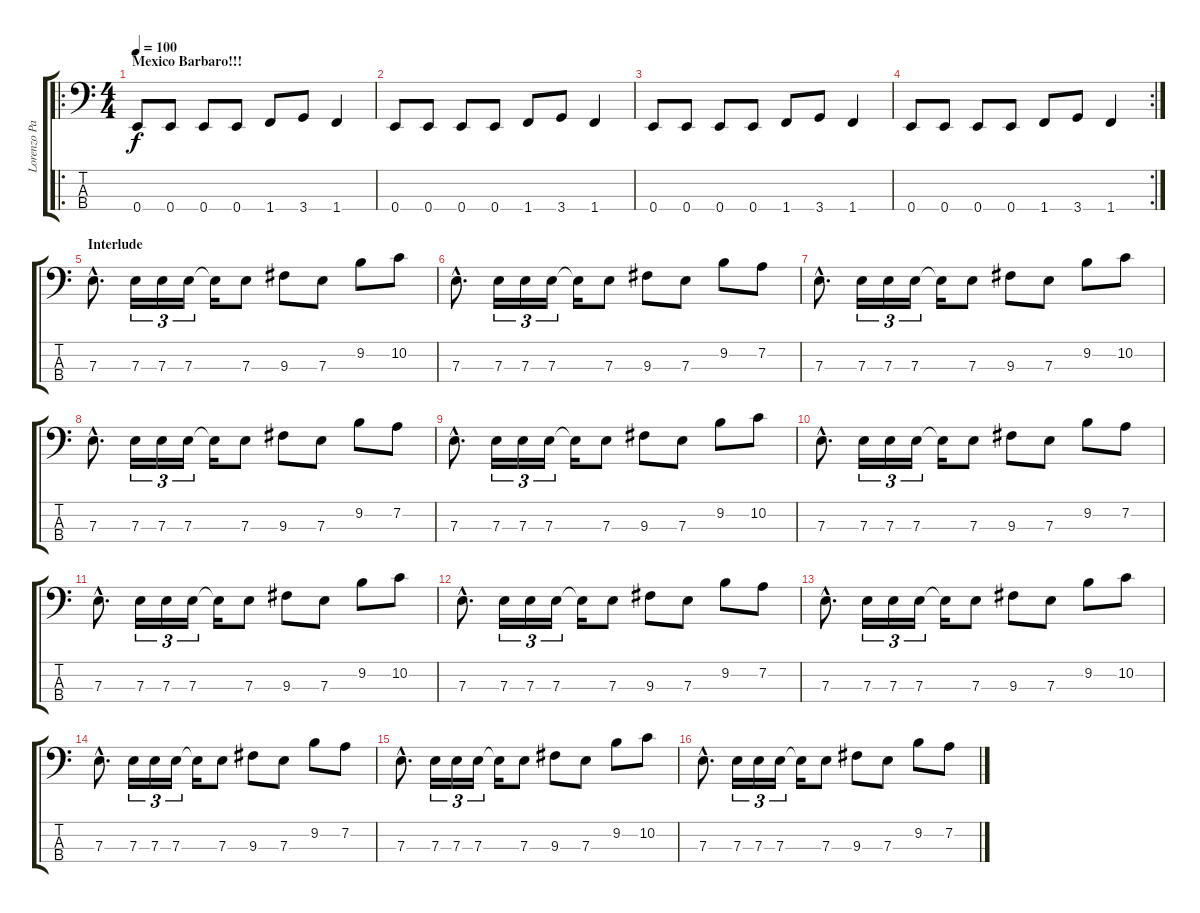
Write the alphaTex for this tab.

\track ("Lorenzo Partida" "Lorenzo Pa") {instrument electricbasspick}
\staff {score tabs}
\tuning (G2 D2 A1 E1) {hide}
\ro
\ts (4 4)
\section ("" "Mexico Barbaro!!!")
\tempo 100
\clef f4
\ks c
0.4.8{dy f} 0.4.8 0.4.8 0.4.8 1.4.8 3.4.8 1.4.4 |
0.4.8 0.4.8 0.4.8 0.4.8 1.4.8 3.4.8 1.4.4 |
0.4.8 0.4.8 0.4.8 0.4.8 1.4.8 3.4.8 1.4.4 |
\rc 2
0.4.8 0.4.8 0.4.8 0.4.8 1.4.8 3.4.8 1.4.4 |
\section ("" "Interlude")
7.3{hac}.8{d} 7.3.16{tu (3 2)} 7.3.16{tu (3 2)} 7.3.16{tu (3 2)} 7.3{t}.16 7.3.8 9.3.8 7.3.8 9.2.8 10.2.8 |
7.3{hac}.8{d} 7.3.16{tu (3 2)} 7.3.16{tu (3 2)} 7.3.16{tu (3 2)} 7.3{t}.16 7.3.8 9.3.8 7.3.8 9.2.8 7.2.8 |
7.3{hac}.8{d} 7.3.16{tu (3 2)} 7.3.16{tu (3 2)} 7.3.16{tu (3 2)} 7.3{t}.16 7.3.8 9.3.8 7.3.8 9.2.8 10.2.8 |
7.3{hac}.8{d} 7.3.16{tu (3 2)} 7.3.16{tu (3 2)} 7.3.16{tu (3 2)} 7.3{t}.16 7.3.8 9.3.8 7.3.8 9.2.8 7.2.8 |
7.3{hac}.8{d} 7.3.16{tu (3 2)} 7.3.16{tu (3 2)} 7.3.16{tu (3 2)} 7.3{t}.16 7.3.8 9.3.8 7.3.8 9.2.8 10.2.8 |
7.3{hac}.8{d} 7.3.16{tu (3 2)} 7.3.16{tu (3 2)} 7.3.16{tu (3 2)} 7.3{t}.16 7.3.8 9.3.8 7.3.8 9.2.8 7.2.8 |
7.3{hac}.8{d} 7.3.16{tu (3 2)} 7.3.16{tu (3 2)} 7.3.16{tu (3 2)} 7.3{t}.16 7.3.8 9.3.8 7.3.8 9.2.8 10.2.8 |
7.3{hac}.8{d} 7.3.16{tu (3 2)} 7.3.16{tu (3 2)} 7.3.16{tu (3 2)} 7.3{t}.16 7.3.8 9.3.8 7.3.8 9.2.8 7.2.8 |
7.3{hac}.8{d} 7.3.16{tu (3 2)} 7.3.16{tu (3 2)} 7.3.16{tu (3 2)} 7.3{t}.16 7.3.8 9.3.8 7.3.8 9.2.8 10.2.8 |
7.3{hac}.8{d} 7.3.16{tu (3 2)} 7.3.16{tu (3 2)} 7.3.16{tu (3 2)} 7.3{t}.16 7.3.8 9.3.8 7.3.8 9.2.8 7.2.8 |
7.3{hac}.8{d} 7.3.16{tu (3 2)} 7.3.16{tu (3 2)} 7.3.16{tu (3 2)} 7.3{t}.16 7.3.8 9.3.8 7.3.8 9.2.8 10.2.8 |
7.3{hac}.8{d} 7.3.16{tu (3 2)} 7.3.16{tu (3 2)} 7.3.16{tu (3 2)} 7.3{t}.16 7.3.8 9.3.8 7.3.8 9.2.8 7.2.8
